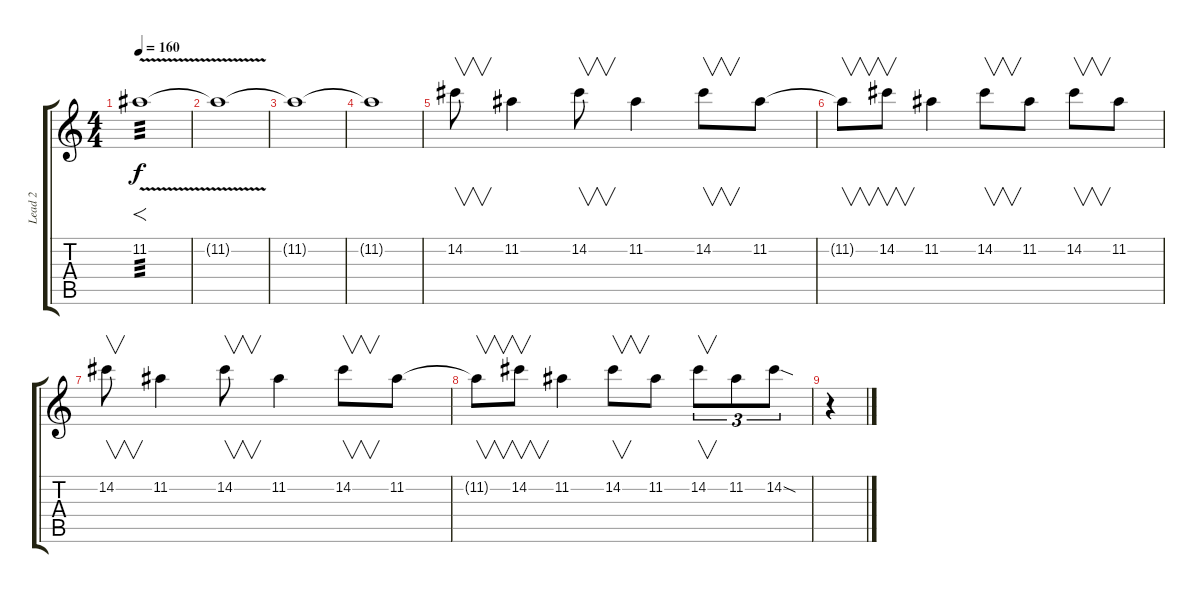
\track ("Lead 2" "Lead 2") {instrument overdrivenguitar}
\staff {score tabs}
\tuning (E4 B3 G3 D3 A2 E2) {hide}
\ts (4 4)
\tempo 160
\clef g2
\ks c
11.2{v}.1{f tp 3 dy f} |
11.2{t}.1 |
11.2{t}.1 |
11.2{t}.1 |
14.2.8{v} 11.2.4 14.2.8{v} 11.2.4 14.2.8{v} 11.2.8 |
11.2{t}.8{v} 14.2.8{v} 11.2.4 14.2.8{v} 11.2.8 14.2.8{v} 11.2.8 |
14.2.8{v} 11.2.4 14.2.8{v} 11.2.4 14.2.8{v} 11.2.8 |
11.2{t}.8{v} 14.2.8{v} 11.2.4 14.2.8{v} 11.2.8 14.2.8{v tu (3 2)} 11.2.8{tu (3 2)} 14.2{sod}.8{tu (3 2)} |
r.4
